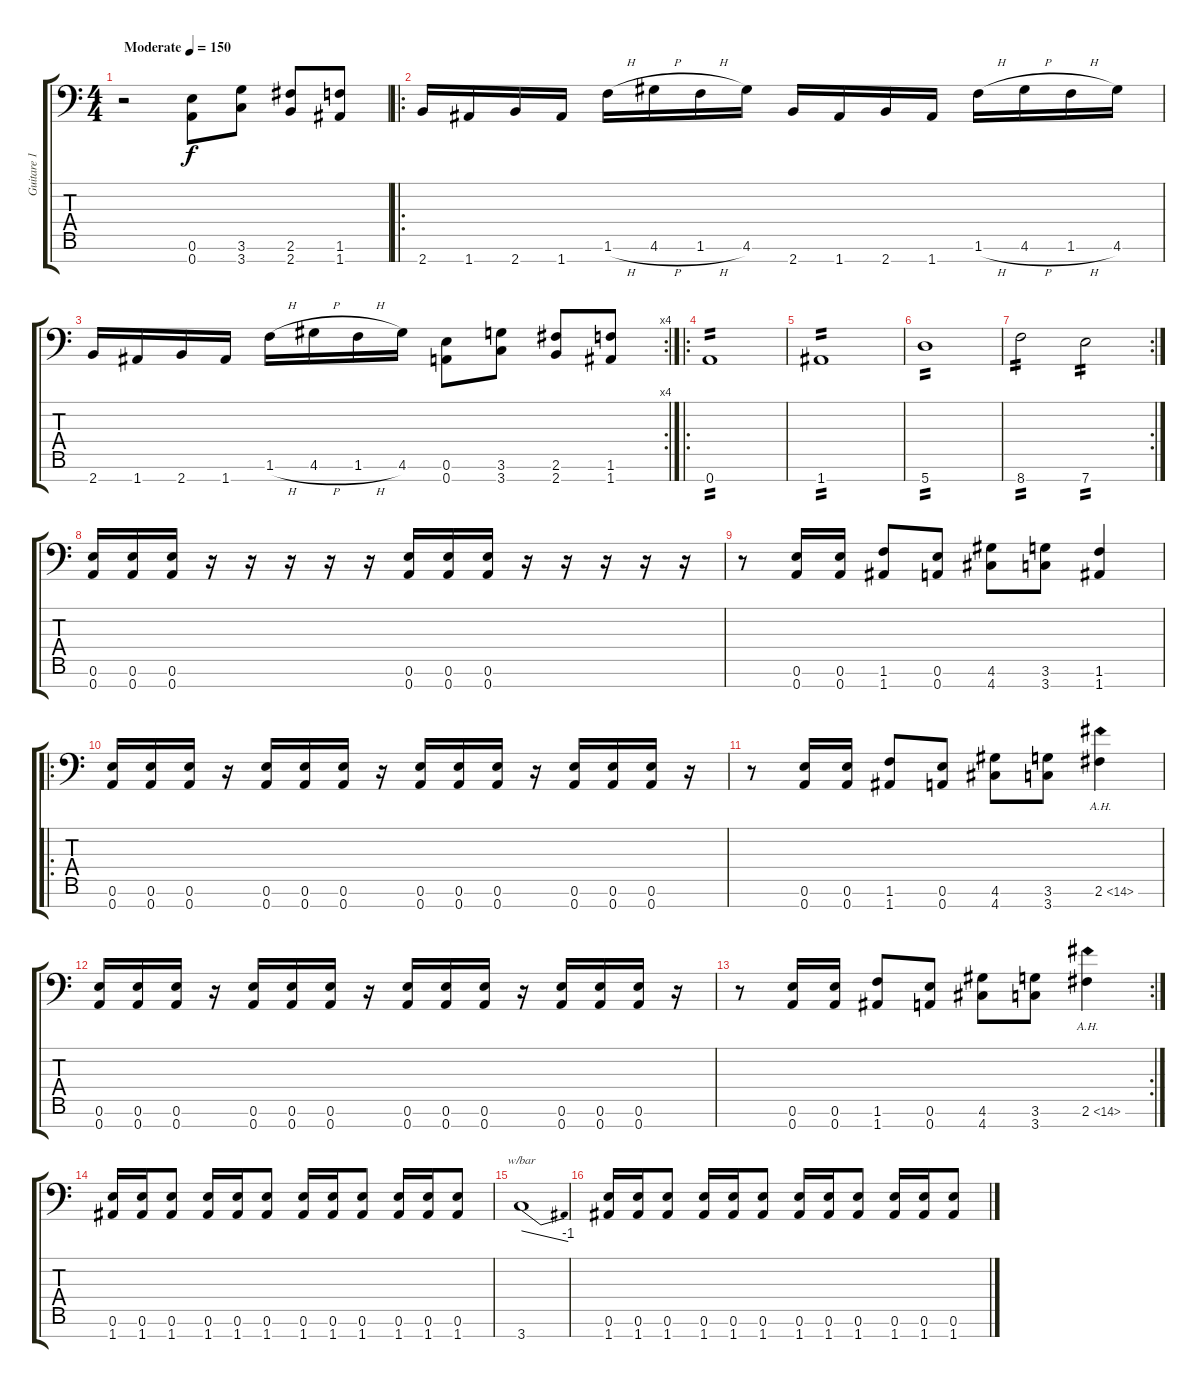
\track ("Guitare 1" "Guitare 1") {instrument distortionguitar}
\staff {score tabs}
\tuning (E4 B3 G3 D3 A2 E2 A1) {hide}
\ts (4 4)
\tempo (150 "Moderate")
\clef f4
\ks c
r.2{dy f instrument distortionguitar} (0.6 0.7).8 (3.6 3.7).8 (2.6 2.7).8 (1.6 1.7).8 |
\ro
2.7.16 1.7.16 2.7.16 1.7.16 1.6{h}.16 4.6{h}.16 1.6{h}.16 4.6.16 2.7.16 1.7.16 2.7.16 1.7.16 1.6{h}.16 4.6{h}.16 1.6{h}.16 4.6.16 |
\rc 4
2.7.16 1.7.16 2.7.16 1.7.16 1.6{h}.16 4.6{h}.16 1.6{h}.16 4.6.16 (0.6 0.7).8 (3.6 3.7).8 (2.6 2.7).8 (1.6 1.7).8 |
\ro
0.7.1{tp 2} |
1.7.1{tp 2} |
5.7.1{tp 2} |
\rc 2
8.7.2{tp 2} 7.7.2{tp 2} |
(0.6 0.7).16 (0.6 0.7).16 (0.6 0.7).16 r.16 r.16 r.16 r.16 r.16 (0.6 0.7).16 (0.6 0.7).16 (0.6 0.7).16 r.16 r.16 r.16 r.16 r.16 |
r.8 (0.6 0.7).16 (0.6 0.7).16 (1.6 1.7).8 (0.6 0.7).8 (4.6 4.7).8 (3.6 3.7).8 (1.6 1.7).4 |
\ro
(0.6 0.7).16 (0.6 0.7).16 (0.6 0.7).16 r.16 (0.6 0.7).16 (0.6 0.7).16 (0.6 0.7).16 r.16 (0.6 0.7).16 (0.6 0.7).16 (0.6 0.7).16 r.16 (0.6 0.7).16 (0.6 0.7).16 (0.6 0.7).16 r.16 |
r.8 (0.6 0.7).16 (0.6 0.7).16 (1.6 1.7).8 (0.6 0.7).8 (4.6 4.7).8 (3.6 3.7).8 2.6{ah 12}.4 |
(0.6 0.7).16 (0.6 0.7).16 (0.6 0.7).16 r.16 (0.6 0.7).16 (0.6 0.7).16 (0.6 0.7).16 r.16 (0.6 0.7).16 (0.6 0.7).16 (0.6 0.7).16 r.16 (0.6 0.7).16 (0.6 0.7).16 (0.6 0.7).16 r.16 |
\rc 2
r.8 (0.6 0.7).16 (0.6 0.7).16 (1.6 1.7).8 (0.6 0.7).8 (4.6 4.7).8 (3.6 3.7).8 2.6{ah 12}.4 |
(0.6 1.7).16 (0.6 1.7).16 (0.6 1.7).8 (0.6 1.7).16 (0.6 1.7).16 (0.6 1.7).8 (0.6 1.7).16 (0.6 1.7).16 (0.6 1.7).8 (0.6 1.7).16 (0.6 1.7).16 (0.6 1.7).8 |
3.7.1{tbe (dive default 0 0 60 -4)} |
(0.6 1.7).16 (0.6 1.7).16 (0.6 1.7).8 (0.6 1.7).16 (0.6 1.7).16 (0.6 1.7).8 (0.6 1.7).16 (0.6 1.7).16 (0.6 1.7).8 (0.6 1.7).16 (0.6 1.7).16 (0.6 1.7).8
